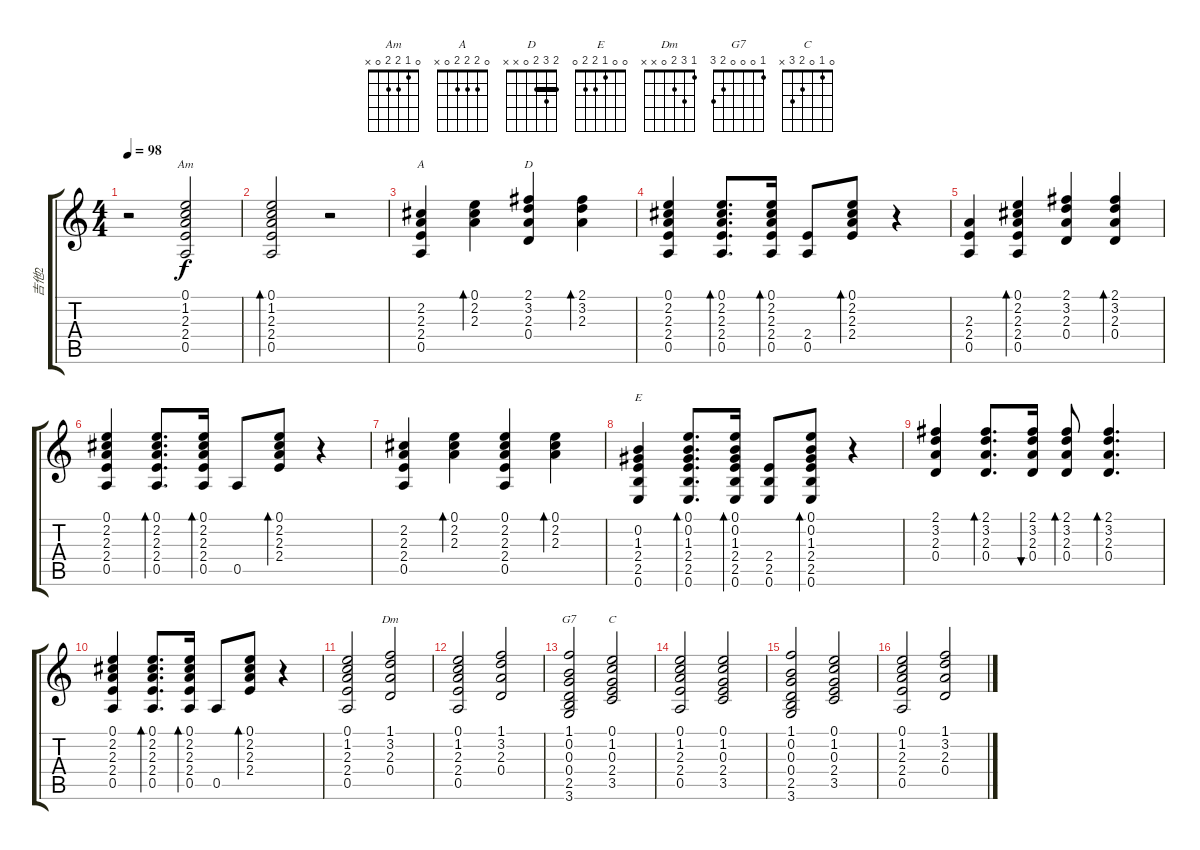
\track ("吉他2" "吉他2") {instrument electricguitarmuted}
\staff {score tabs}
\tuning (E4 B3 G3 D3 A2 E2) {hide}
\chord ("Am" 0 1 2 2 0 x)
\chord ("A" 0 2 2 2 0 x)
\chord ("D" 2 3 2 0 x x) {barre 2}
\chord ("E" 0 0 1 2 2 0)
\chord ("Dm" 1 3 2 0 x x)
\chord ("G7" 1 0 0 0 2 3)
\chord ("C" 0 1 0 2 3 x)
\ts (4 4)
\tempo 98
\clef g2
\ks c
r.2{dy f} (0.1 1.2 2.3 2.4 0.5).2{ch "Am"} |
(0.1 1.2 2.3 2.4 0.5).2{bd 240} r.2 |
(2.2 2.3 2.4 0.5).4{ch "A"} (0.1 2.2 2.3).4{bd 60} (2.1 3.2 2.3 0.4).4{ch "D"} (2.1 3.2 2.3).4{bd 60} |
(0.1 2.2 2.3 2.4 0.5).4 (0.1 2.2 2.3 2.4 0.5).8{d bd 60} (0.1 2.2 2.3 2.4 0.5).16{bd 120} (2.4 0.5).8 (0.1 2.2 2.3 2.4).8{bd 120} r.4 |
(2.3 2.4 0.5).4 (0.1 2.2 2.3 2.4 0.5).4{bd 60} (2.1 3.2 2.3 0.4).4 (2.1 3.2 2.3 0.4).4{bd 120} |
(0.1 2.2 2.3 2.4 0.5).4 (0.1 2.2 2.3 2.4 0.5).8{d bd 60} (0.1 2.2 2.3 2.4 0.5).16{bd 120} 0.5.8 (0.1 2.2 2.3 2.4).8{bd 120} r.4 |
(2.2 2.3 2.4 0.5).4 (0.1 2.2 2.3).4{bd 60} (0.1 2.2 2.3 2.4 0.5).4 (0.1 2.2 2.3).4{bd 60} |
(0.2 1.3 2.4 2.5 0.6).4{ch "E"} (0.1 0.2 1.3 2.4 2.5 0.6).8{d bd 30} (0.1 0.2 1.3 2.4 2.5 0.6).16{bd 30} (2.4 2.5 0.6).8 (0.1 0.2 1.3 2.4 2.5 0.6).8{bd 30} r.4 |
(2.1 3.2 2.3 0.4).4 (2.1 3.2 2.3 0.4).8{d bd 30} (2.1 3.2 2.3 0.4).16{bu 60} (2.1 3.2 2.3 0.4).8{bd 60} (2.1 3.2 2.3 0.4).4{d bd 60} |
(0.1 2.2 2.3 2.4 0.5).4 (0.1 2.2 2.3 2.4 0.5).8{d bd 30} (0.1 2.2 2.3 2.4 0.5).16{bd 120} 0.5.8 (0.1 2.2 2.3 2.4).8{bd 120} r.4 |
(0.1 1.2 2.3 2.4 0.5).2 (1.1 3.2 2.3 0.4).2{ch "Dm"} |
(0.1 1.2 2.3 2.4 0.5).2 (1.1 3.2 2.3 0.4).2 |
(1.1 0.2 0.3 0.4 2.5 3.6).2{ch "G7"} (0.1 1.2 0.3 2.4 3.5).2{ch "C"} |
(0.1 1.2 2.3 2.4 0.5).2 (0.1 1.2 0.3 2.4 3.5).2 |
(1.1 0.2 0.3 0.4 2.5 3.6).2 (0.1 1.2 0.3 2.4 3.5).2 |
(0.1 1.2 2.3 2.4 0.5).2 (1.1 3.2 2.3 0.4).2
